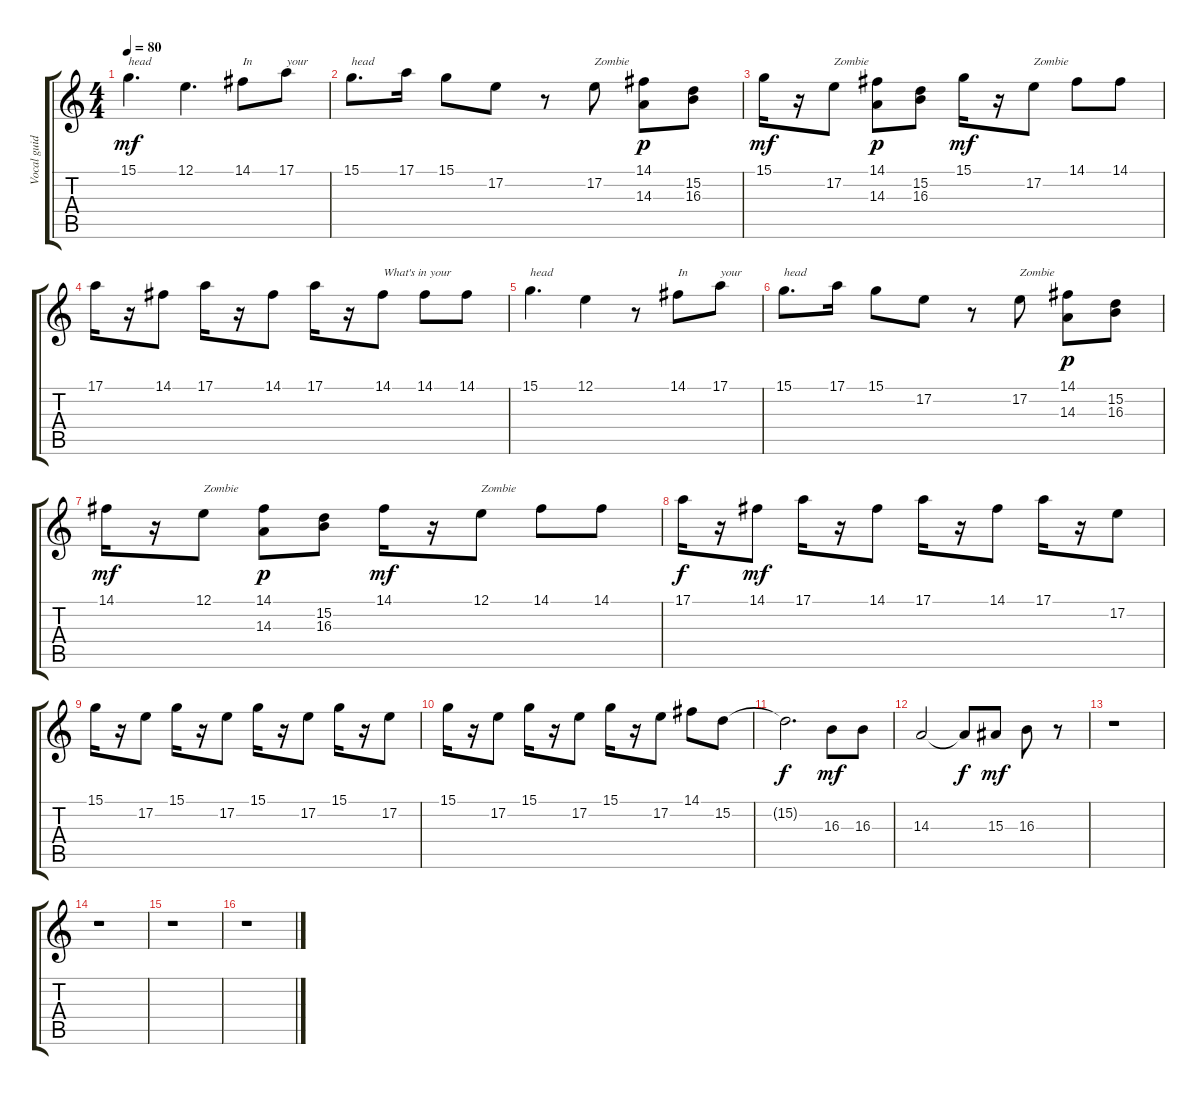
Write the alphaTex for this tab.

\track ("Vocal guide" "Vocal guid") {instrument synthvoice}
\staff {score tabs}
\tuning (E4 B3 G3 D3 A2 E2) {hide}
\ts (4 4)
\tempo 80
\clef g2
\ks c
15.1.4{d txt "head" dy mf} 12.1.4{d} 14.1.8{txt "In"} 17.1.8{txt "your"} |
15.1.8{d txt "head"} 17.1.16 15.1.8 17.2.8 r.8 17.2.8{txt "Zombie"} (14.1 14.3).8{dy p} (15.2 16.3).8 |
15.1.16{dy mf} r.16 17.2.8{txt "Zombie"} (14.1 14.3).8{dy p} (15.2 16.3).8 15.1.16{dy mf} r.16 17.2.8{txt "Zombie"} 14.1.8 14.1.8 |
17.1.16 r.16 14.1.8 17.1.16 r.16 14.1.8 17.1.16 r.16 14.1.8{txt "What's in your"} 14.1.8 14.1.8 |
15.1.4{d txt "head"} 12.1.4 r.8 14.1.8{txt "In"} 17.1.8{txt "your"} |
15.1.8{d txt "head"} 17.1.16 15.1.8 17.2.8 r.8 17.2.8{txt "Zombie"} (14.1 14.3).8{dy p} (15.2 16.3).8 |
14.1.16{dy mf} r.16 12.1.8{txt "Zombie"} (14.1 14.3).8{dy p} (15.2 16.3).8 14.1.16{dy mf} r.16 12.1.8{txt "Zombie"} 14.1.8 14.1.8 |
17.1.16{dy f} r.16 14.1.8{dy mf} 17.1.16 r.16 14.1.8 17.1.16 r.16 14.1.8 17.1.16 r.16 17.2.8 |
15.1.16 r.16 17.2.8 15.1.16 r.16 17.2.8 15.1.16 r.16 17.2.8 15.1.16 r.16 17.2.8 |
15.1.16 r.16 17.2.8 15.1.16 r.16 17.2.8 15.1.16 r.16 17.2.8 14.1.8 15.2.8 |
15.2{t}.2{d dy f} 16.3.8{dy mf} 16.3.8 |
14.3.2 14.3{t}.8{dy f} 15.3.8{dy mf} 16.3.8 r.8 |
r.1 |
r.1 |
r.1 |
r.1
